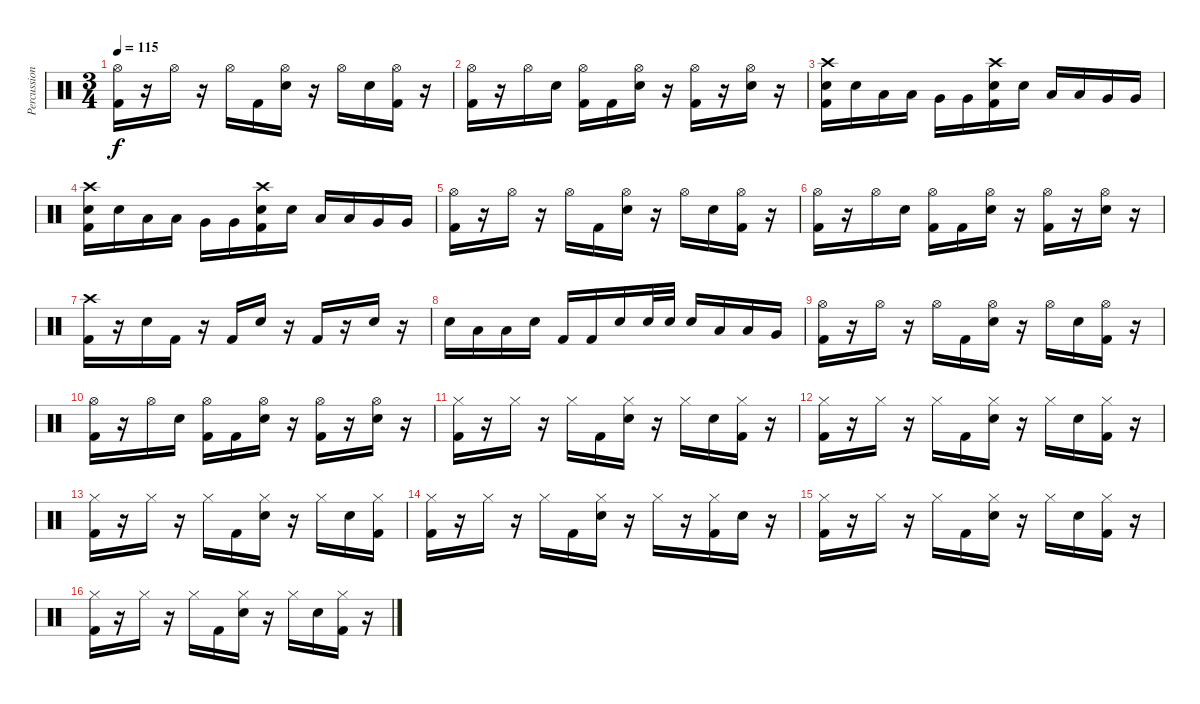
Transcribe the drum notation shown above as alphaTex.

\track ("Percussion" "Percussion") {instrument percussion}
\staff {score}
\articulation defaults
\ts (3 4)
\tempo 115
\clef neutral
\ks c
("Hi-Hat (open)" "Kick (hit) 2").16{dy f} r.16 "Hi-Hat (open)".16 r.16 "Hi-Hat (open)".16 "Kick (hit) 2".16 ("Hi-Hat (open)" "Snare (hit) 2").16 r.16 "Hi-Hat (open)".16 "Snare (hit) 2".16 ("Hi-Hat (open)" "Kick (hit) 2").16 r.16 |
("Hi-Hat (open)" "Kick (hit) 2").16 r.16 "Hi-Hat (open)".16 "Snare (hit) 2".16 ("Hi-Hat (open)" "Kick (hit) 2").16 "Kick (hit) 2".16 ("Hi-Hat (open)" "Snare (hit) 2").16 r.16 ("Hi-Hat (open)" "Kick (hit) 2").16 r.16 ("Hi-Hat (open)" "Snare (hit) 2").16 r.16 |
("Crash high (hit)" "Snare (hit) 2" "Kick (hit) 2").16 "Snare (hit) 2".16 "Low Tom (hit)".16 "Low Tom (hit)".16 "Very Low Tom (hit)".16 "Very Low Tom (hit)".16 ("Crash high (hit)" "Snare (hit) 2" "Kick (hit) 2").16 "Snare (hit) 2".16 "Low Tom (hit)".16 "Low Tom (hit)".16 "Very Low Tom (hit)".16 "Very Low Tom (hit)".16 |
("Crash high (hit)" "Snare (hit) 2" "Kick (hit) 2").16 "Snare (hit) 2".16 "Low Tom (hit)".16 "Low Tom (hit)".16 "Very Low Tom (hit)".16 "Very Low Tom (hit)".16 ("Crash high (hit)" "Snare (hit) 2" "Kick (hit) 2").16 "Snare (hit) 2".16 "Low Tom (hit)".16 "Low Tom (hit)".16 "Very Low Tom (hit)".16 "Very Low Tom (hit)".16 |
("Hi-Hat (open)" "Kick (hit) 2").16 r.16 "Hi-Hat (open)".16 r.16 "Hi-Hat (open)".16 "Kick (hit) 2".16 ("Hi-Hat (open)" "Snare (hit) 2").16 r.16 "Hi-Hat (open)".16 "Snare (hit) 2".16 ("Hi-Hat (open)" "Kick (hit) 2").16 r.16 |
("Hi-Hat (open)" "Kick (hit) 2").16 r.16 "Hi-Hat (open)".16 "Snare (hit) 2".16 ("Hi-Hat (open)" "Kick (hit) 2").16 "Kick (hit) 2".16 ("Hi-Hat (open)" "Snare (hit) 2").16 r.16 ("Hi-Hat (open)" "Kick (hit) 2").16 r.16 ("Hi-Hat (open)" "Snare (hit) 2").16 r.16 |
("Crash high (hit)" "Kick (hit) 2").16 r.16 "Snare (hit) 2".16 "Kick (hit) 2".16 r.16 "Kick (hit) 2".16 "Snare (hit) 2".16 r.16 "Kick (hit) 2".16 r.16 "Snare (hit) 2".16 r.16 |
"Snare (hit) 2".16 "Low Tom (hit)".16 "Low Tom (hit)".16 "Snare (hit) 2".16 "Kick (hit) 2".16 "Kick (hit) 2".16 "Snare (hit) 2".16 "Snare (hit) 2".32 "Snare (hit) 2".32 "Snare (hit) 2".16 "Low Tom (hit)".16 "Low Tom (hit)".16 "Very Low Tom (hit)".16 |
("Hi-Hat (open)" "Kick (hit) 2").16 r.16 "Hi-Hat (open)".16 r.16 "Hi-Hat (open)".16 "Kick (hit) 2".16 ("Hi-Hat (open)" "Snare (hit) 2").16 r.16 "Hi-Hat (open)".16 "Snare (hit) 2".16 ("Hi-Hat (open)" "Kick (hit) 2").16 r.16 |
("Hi-Hat (open)" "Kick (hit) 2").16 r.16 "Hi-Hat (open)".16 "Snare (hit) 2".16 ("Hi-Hat (open)" "Kick (hit) 2").16 "Kick (hit) 2".16 ("Hi-Hat (open)" "Snare (hit) 2").16 r.16 ("Hi-Hat (open)" "Kick (hit) 2").16 r.16 ("Hi-Hat (open)" "Snare (hit) 2").16 r.16 |
("Hi-Hat (closed)" "Kick (hit) 2").16 r.16 "Hi-Hat (closed)".16 r.16 "Hi-Hat (closed)".16 "Kick (hit) 2".16 ("Hi-Hat (closed)" "Snare (hit) 2").16 r.16 "Hi-Hat (closed)".16 "Snare (hit) 2".16 ("Hi-Hat (closed)" "Kick (hit) 2").16 r.16 |
("Hi-Hat (closed)" "Kick (hit) 2").16 r.16 "Hi-Hat (closed)".16 r.16 "Hi-Hat (closed)".16 "Kick (hit) 2".16 ("Hi-Hat (closed)" "Snare (hit) 2").16 r.16 "Hi-Hat (closed)".16 "Snare (hit) 2".16 ("Hi-Hat (closed)" "Kick (hit) 2").16 r.16 |
("Hi-Hat (closed)" "Kick (hit) 2").16 r.16 "Hi-Hat (closed)".16 r.16 "Hi-Hat (closed)".16 "Kick (hit) 2".16 ("Hi-Hat (closed)" "Snare (hit) 2").16 r.16 "Hi-Hat (closed)".16 "Snare (hit) 2".16 ("Hi-Hat (closed)" "Kick (hit) 2").16 |
("Hi-Hat (closed)" "Kick (hit) 2").16 r.16 "Hi-Hat (closed)".16 r.16 "Hi-Hat (closed)".16 "Kick (hit) 2".16 ("Hi-Hat (closed)" "Snare (hit) 2").16 r.16 "Hi-Hat (closed)".16 r.16 ("Hi-Hat (closed)" "Kick (hit) 2").16 "Snare (hit) 2".16 r.16 |
("Hi-Hat (closed)" "Kick (hit) 2").16 r.16 "Hi-Hat (closed)".16 r.16 "Hi-Hat (closed)".16 "Kick (hit) 2".16 ("Hi-Hat (closed)" "Snare (hit) 2").16 r.16 "Hi-Hat (closed)".16 "Snare (hit) 2".16 ("Hi-Hat (closed)" "Kick (hit) 2").16 r.16 |
("Hi-Hat (closed)" "Kick (hit) 2").16 r.16 "Hi-Hat (closed)".16 r.16 "Hi-Hat (closed)".16 "Kick (hit) 2".16 ("Hi-Hat (closed)" "Snare (hit) 2").16 r.16 "Hi-Hat (closed)".16 "Snare (hit) 2".16 ("Hi-Hat (closed)" "Kick (hit) 2").16 r.16
